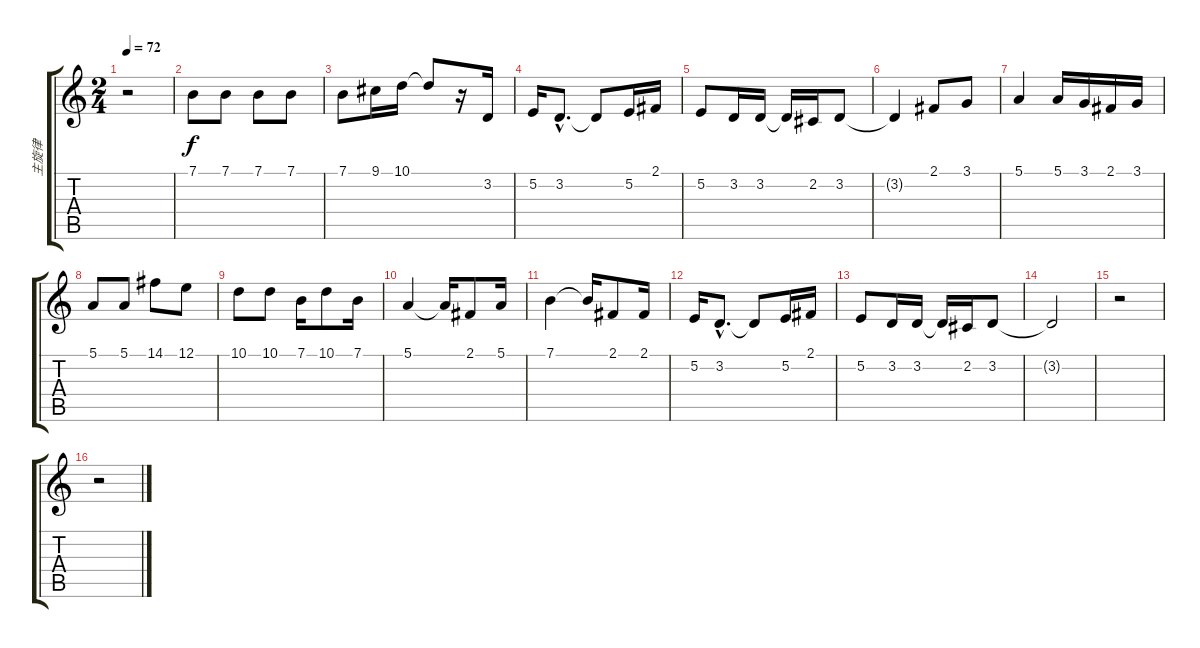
\track ("主旋律" "主旋律") {instrument vibraphone}
\staff {score tabs}
\tuning (E4 B3 G3 D3 A2 E2) {hide}
\ts (2 4)
\tempo 72
\clef g2
\ks c
r.2{dy f} |
7.1.8 7.1.8 7.1.8 7.1.8 |
7.1.8 9.1.16 10.1.16 10.1{t}.8 r.16 3.2.16 |
5.2.16 3.2{hac}.8{d} 3.2{t}.8 5.2.16 2.1.16 |
5.2.8 3.2.16 3.2.16 3.2{t}.16 2.2.16 3.2.8 |
3.2{t}.4 2.1.8 3.1.8 |
5.1.4 5.1.16 3.1.16 2.1.16 3.1.16 |
5.1.8 5.1.8 14.1.8 12.1.8 |
10.1.8 10.1.8 7.1.16 10.1.8 7.1.16 |
5.1.4 5.1{t}.16 2.1.8 5.1.16 |
7.1.4 7.1{t}.16 2.1.8 2.1.16 |
5.2.16 3.2{hac}.8{d} 3.2{t}.8 5.2.16 2.1.16 |
5.2.8 3.2.16 3.2.16 3.2{t}.16 2.2.16 3.2.8 |
3.2{t}.2 |
r.2 |
r.2
